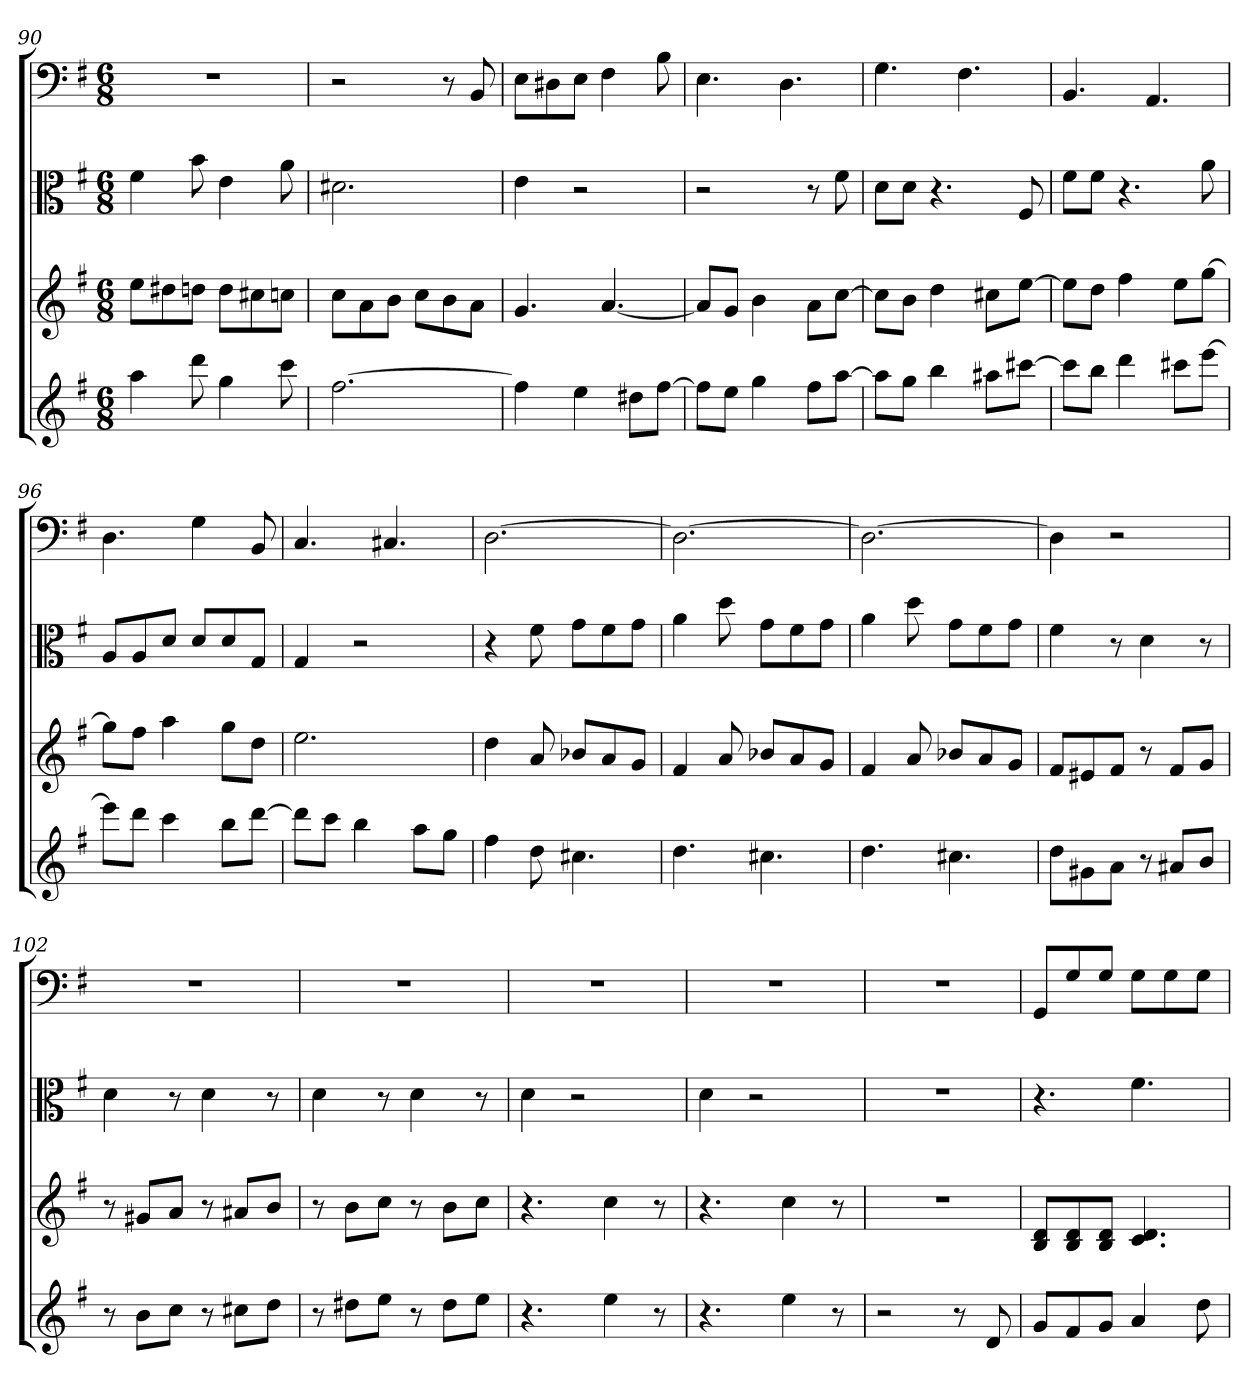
**kern	**kern	**kern	**kern
*part4	*part3	*part2	*part1
*staff4	*staff3	*staff2	*staff1
*	*	*clefC3	*clefF4
*k[f#]	*k[f#]	*k[f#]	*k[f#]
*G:	*G:	*G:	*G:
*M6/8	*M6/8	*M6/8	*M6/8
=90	=90	=90	=90
4aa	8eeL	4f#	2.r
.	8dd#X	.	.
8ddd	8ddnJ	8b	.
4gg	8ddL	4e	.
.	8cc#X	.	.
8ccc	8ccnJ	8a	.
=91	=91	=91	=91
[2.ff#	8ccL	2.d#X	2r
.	8a	.	.
.	8bJ	.	.
.	8ccL	.	.
.	8b	.	8r
.	8aJ	.	8BB
=92	=92	=92	=92
4ff#]	4.g	4e	8E\L
.	.	.	8D#X\
4ee	.	2r	8E\J
.	[4.a	.	4F#
8dd#XL	.	.	.
[8ff#J	.	.	8B
=93	=93	=93	=93
8ff#L]	8aL]	2r	4.E
8eeJ	8gJ	.	.
4gg	4b	.	.
.	.	.	4.D
8ff#L	8aL	8r	.
[8aaJ	[8ccJ	8f#	.
=94	=94	=94	=94
8aaL]	8ccL]	8d\L	4.G
8ggJ	8bJ	8d\J	.
4bb	4dd	4.r	.
.	.	.	4.F#
8aa#XL	8cc#XL	.	.
[8ccc#XJ	[8eeJ	8F#	.
=95	=95	=95	=95
8ccc#L]	8eeL]	8f#\L	4.BB
8bbJ	8ddJ	8f#\J	.
4ddd	4ff#	4.r	.
.	.	.	4.AA
8ccc#XL	8eeL	.	.
[8eeeJ	[8ggJ	8a	.
=96	=96	=96	=96
8eeeL]	8ggL]	8A/L	4.D
8dddJ	8ff#J	8A/	.
4ccc	4aa	8d/J	.
.	.	8d/L	4G
8bbL	8ggL	8d/	.
[8dddJ	8ddJ	8G/J	8BB
=97	=97	=97	=97
8dddL]	2.ee	4G	4.C
8cccJ	.	.	.
4bb	.	2r	.
.	.	.	4.C#X
8aaL	.	.	.
8ggJ	.	.	.
=98	=98	=98	=98
4ff#	4dd	4r	[2.D
8dd	8a	8f#	.
4.cc#X	8b-XL	8g\L	.
.	8a	8f#\	.
.	8gJ	8g\J	.
=99	=99	=99	=99
4.dd	4f#	4a	2.D_
.	8a	8dd	.
4.cc#X	8b-XL	8g\L	.
.	8a	8f#\	.
.	8gJ	8g\J	.
=100	=100	=100	=100
4.dd	4f#	4a	2.D_
.	8a	8dd	.
4.cc#X	8b-XL	8g\L	.
.	8a	8f#\	.
.	8gJ	8g\J	.
=101	=101	=101	=101
8ddL	8f#L	4f#	4D]
8g#X	8e#X	.	.
8aJ	8f#J	8r	2r
8r	8r	4d	.
8a#XL	8f#L	.	.
8bJ	8gJ	8r	.
=102	=102	=102	=102
8r	8r	4d	2.r
8bL	8g#XL	.	.
8ccJ	8aJ	8r	.
8r	8r	4d	.
8cc#XL	8a#XL	.	.
8ddJ	8bJ	8r	.
=103	=103	=103	=103
8r	8r	4d	2.r
8dd#XL	8bL	.	.
8eeJ	8ccJ	8r	.
8r	8r	4d	.
8dd#L	8bL	.	.
8eeJ	8ccJ	8r	.
=104	=104	=104	=104
4.r	4.r	4d	2.r
.	.	2r	.
4ee	4cc	.	.
8r	8r	.	.
=105	=105	=105	=105
4.r	4.r	4d	2.r
.	.	2r	.
4ee	4cc	.	.
8r	8r	.	.
=106	=106	=106	=106
2r	2.r	2.r	2.r
8r	.	.	.
8d	.	.	.
=107	=107	=107	=107
8gL	8B 8dL	4.r	8GG/L
8f#	8B 8d	.	8G/
8gJ	8B 8dJ	.	8G/J
4a	4.c 4.d	4.f#	8G\L
.	.	.	8G\
8dd	.	.	8G\J
=	=	=	=
*-	*-	*-	*-
